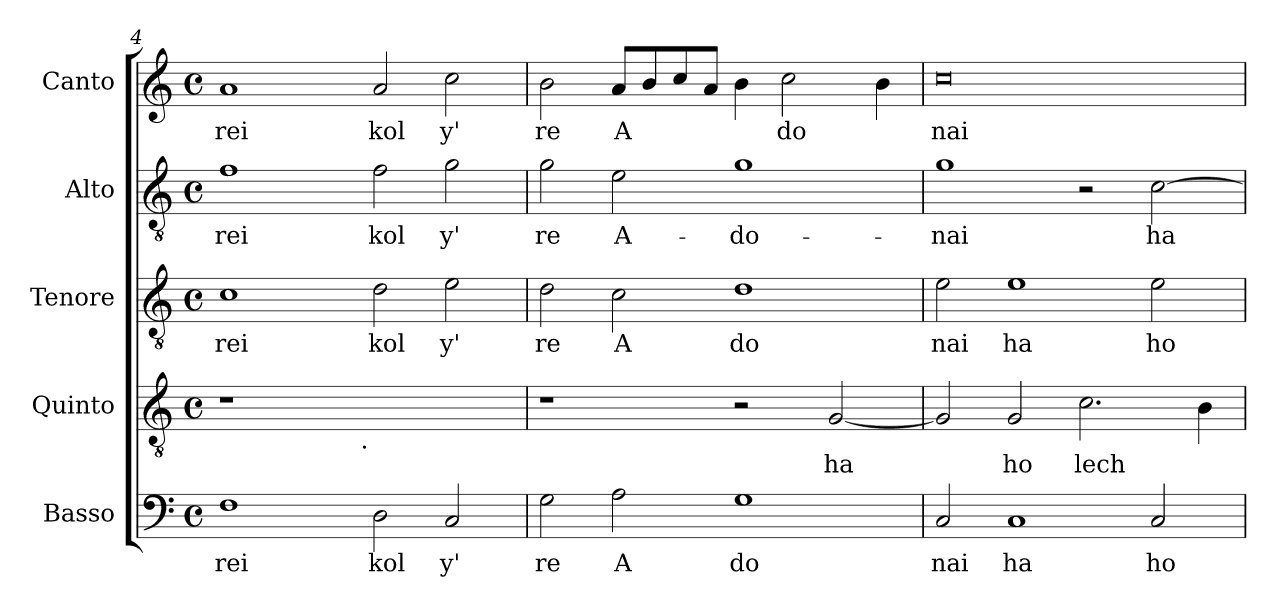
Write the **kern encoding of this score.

**kern	**text	**kern	**text	**kern	**text	**kern	**text	**kern	**text
*part5	*part5	*part4	*part4	*part3	*part3	*part2	*part2	*part1	*part1
*staff5	*staff5	*staff4	*staff4	*staff3	*staff3	*staff2	*staff2	*staff1	*staff1
*I"Basso	*	*I"Quinto	*	*I"Tenore	*	*I"Alto	*	*I"Canto	*
*clefF4	*	*clefGv2	*	*clefGv2	*	*clefGv2	*	*clefG2	*
*k[]	*	*k[]	*	*k[]	*	*k[]	*	*k[]	*
*C:	*	*C:	*	*C:	*	*C:	*	*C:	*
*M4/4	*	*M4/4	*	*M4/4	*	*M4/4	*	*M4/4	*
*met(c)	*	*met(c)	*	*met(c)	*	*met(c)	*	*met(c)	*
=4	=4	=4	=4	=4	=4	=4	=4	=4	=4
!	!LO:LY:b:cj	!	!	!	!LO:LY:b:cj	!	!LO:LY:b:cj	!	!LO:LY:b:cj
*	*	*^	*	*	*	*	*	*	*
1F	rei	1r	2ryy	.	1c	rei	1f	-rei	1a	-rei
.	.	.	4...ryy	.	.	.	.	.	.	.
!	!	!	!LO:TX:b:t=.	!	!	!	!	!	!	!
.	.	.	1ryy	.	.	.	.	.	.	.
!	!LO:LY:b:cj	!	!	!	!	!LO:LY:b:cj	!	!LO:LY:b:cj	!	!LO:LY:b:cj
2D\	kol	1ryy	.	.	2d\	kol	2f\	kol	2a/	kol
!	!LO:LY:b:cj	!	!	!	!	!LO:LY:b:cj	!	!LO:LY:b:cj	!	!LO:LY:b:cj
2C/	y'	.	.	.	2e\	y'	2g\	y'	2cc\	y'
.	.	.	32ryy	.	.	.	.	.	.	.
=5	=5	=5	=5	=5	=5	=5	=5	=5	=5	=5
!	!LO:LY:b:cj	!	!	!	!	!LO:LY:b:cj	!	!LO:LY:b:cj	!	!LO:LY:b:cj
*	*	*v	*v	*	*	*	*	*	*	*
2G\	re	1r	.	2d\	re	2g\	re	2b>\	re
!	!LO:LY:b:cj	!	!	!	!LO:LY:b:cj	!	!LO:LY:b:cj	!	!LO:LY:b:cj
2A\	A	.	.	2c\	A	2e\	A-	8a/L	A-
!	!	!	!	!	!	!	!	!	!LO:LY:b:cj
.	.	.	.	.	.	.	.	8b/	--
!	!	!	!	!	!	!	!	!	!LO:LY:b:cj
.	.	.	.	.	.	.	.	8cc/	--
!	!	!	!	!	!	!	!	!	!LO:LY:b:cj
.	.	.	.	.	.	.	.	8a/J	--
!	!LO:LY:b:cj	!	!	!	!LO:LY:b:cj	!	!LO:LY:b:cj	!	!LO:LY:b:cj
1G	do	2r	.	1d	do	1g	-do-	4b\	--
!	!	!	!	!	!	!	!	!	!LO:LY:b:cj
.	.	.	.	.	.	.	.	2cc\	-do-
!	!	!	!LO:LY:b:cj	!	!	!	!	!	!
.	.	[<2G/	ha	.	.	.	.	.	.
!	!	!	!	!	!	!	!	!	!LO:LY:b:cj
.	.	.	.	.	.	.	.	4b\	--
=6	=6	=6	=6	=6	=6	=6	=6	=6	=6
!	!LO:LY:b:cj	!	!LO:LY:b:cj	!	!LO:LY:b:cj	!	!LO:LY:b:cj	!	!LO:LY:b:cj
2C/	nai	2G/]	.	2e\	nai	1g	-nai	0cc	-nai
!	!LO:LY:b:cj	!	!LO:LY:b:cj	!	!LO:LY:b:cj	!	!	!	!
1C	ha	2G/	ho	1e	ha	.	.	.	.
!	!	!	!LO:LY:b:cj	!	!	!	!	!	!
.	.	2.c\	lech	.	.	2r	.	.	.
!	!LO:LY:b:cj	!	!	!	!LO:LY:b:cj	!	!LO:LY:b:cj	!	!
2C/	ho	.	.	2e\	ho	[<2c\	ha-	.	.
!	!	!	!LO:LY:b:cj	!	!	!	!	!	!
.	.	4B\	.	.	.	.	.	.	.
=	=	=	=	=	=	=	=	=	=
*-	*-	*-	*-	*-	*-	*-	*-	*-	*-
